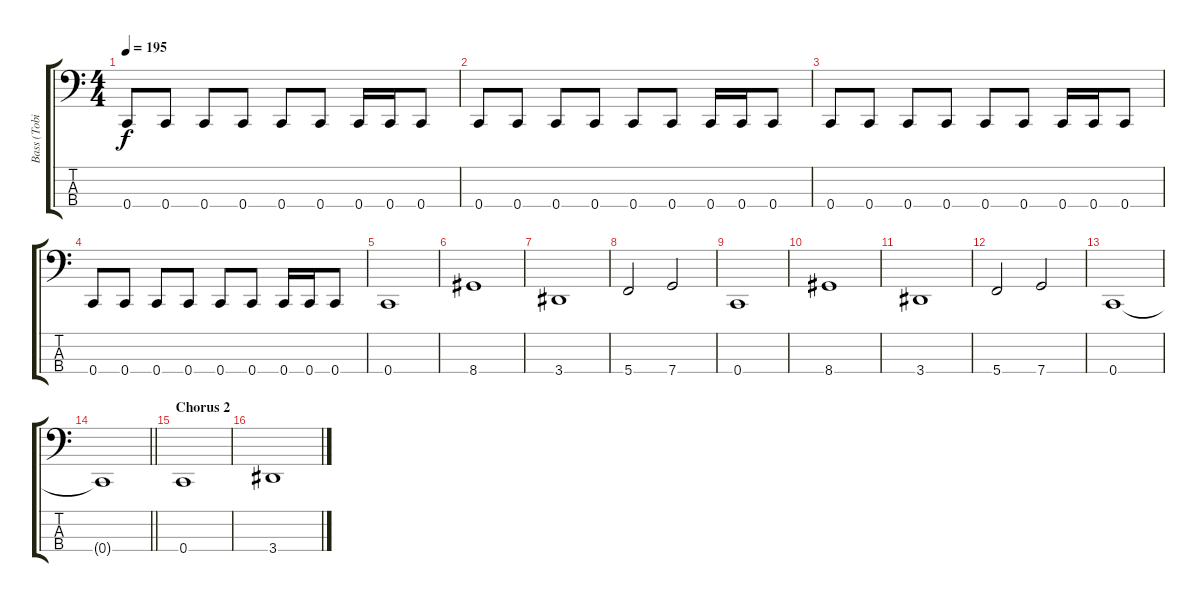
\track ("Bass (Tobi)" "Bass (Tobi") {instrument electricbassfinger}
\staff {score tabs}
\tuning (F2 C2 G1 C1) {hide}
\ts (4 4)
\tempo 195
\clef f4
\ks c
0.4.8{dy f} 0.4.8 0.4.8 0.4.8 0.4.8 0.4.8 0.4.16 0.4.16 0.4.8 |
0.4.8 0.4.8 0.4.8 0.4.8 0.4.8 0.4.8 0.4.16 0.4.16 0.4.8 |
0.4.8 0.4.8 0.4.8 0.4.8 0.4.8 0.4.8 0.4.16 0.4.16 0.4.8 |
0.4.8 0.4.8 0.4.8 0.4.8 0.4.8 0.4.8 0.4.16 0.4.16 0.4.8 |
0.4.1 |
8.4.1 |
3.4.1 |
5.4.2 7.4.2 |
0.4.1 |
8.4.1 |
3.4.1 |
5.4.2 7.4.2 |
0.4.1 |
\barLineRight lightlight
0.4{t}.1 |
\section ("" "Chorus 2")
0.4.1 |
3.4.1
